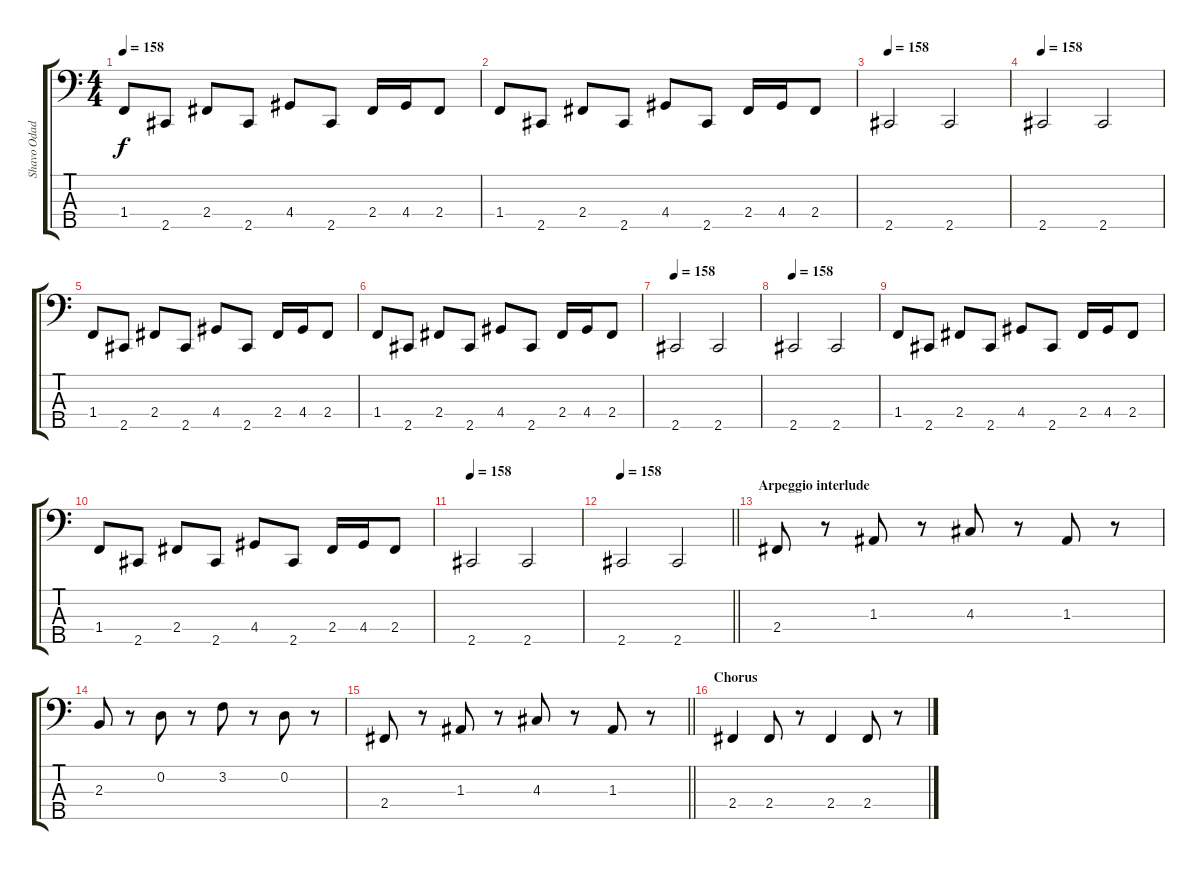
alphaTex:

\track ("Shavo Odadjian (bass)" "Shavo Odad") {instrument electricbassfinger}
\staff {score tabs}
\tuning (G2 D2 A1 E1 B0) {hide}
\ts (4 4)
\tempo 158
\clef f4
\ks c
1.4.8{dy f} 2.5.8 2.4.8 2.5.8 4.4.8 2.5.8 2.4.16 4.4.16 2.4.8 |
1.4.8 2.5.8 2.4.8 2.5.8 4.4.8 2.5.8 2.4.16 4.4.16 2.4.8 |
\tempo 158
2.5.2 2.5.2 |
\tempo 158
2.5.2 2.5.2 |
1.4.8 2.5.8 2.4.8 2.5.8 4.4.8 2.5.8 2.4.16 4.4.16 2.4.8 |
1.4.8 2.5.8 2.4.8 2.5.8 4.4.8 2.5.8 2.4.16 4.4.16 2.4.8 |
\tempo 158
2.5.2 2.5.2 |
\tempo 158
2.5.2 2.5.2 |
1.4.8 2.5.8 2.4.8 2.5.8 4.4.8 2.5.8 2.4.16 4.4.16 2.4.8 |
1.4.8 2.5.8 2.4.8 2.5.8 4.4.8 2.5.8 2.4.16 4.4.16 2.4.8 |
\tempo 158
2.5.2 2.5.2 |
\tempo 158
\barLineRight lightlight
2.5.2 2.5.2 |
\section ("" "Arpeggio interlude")
2.4.8 r.8 1.3.8 r.8 4.3.8 r.8 1.3.8 r.8 |
2.3.8 r.8 0.2.8 r.8 3.2.8 r.8 0.2.8 r.8 |
\barLineRight lightlight
2.4.8 r.8 1.3.8 r.8 4.3.8 r.8 1.3.8 r.8 |
\section ("" "Chorus")
2.4.4 2.4.8 r.8 2.4.4 2.4.8 r.8
